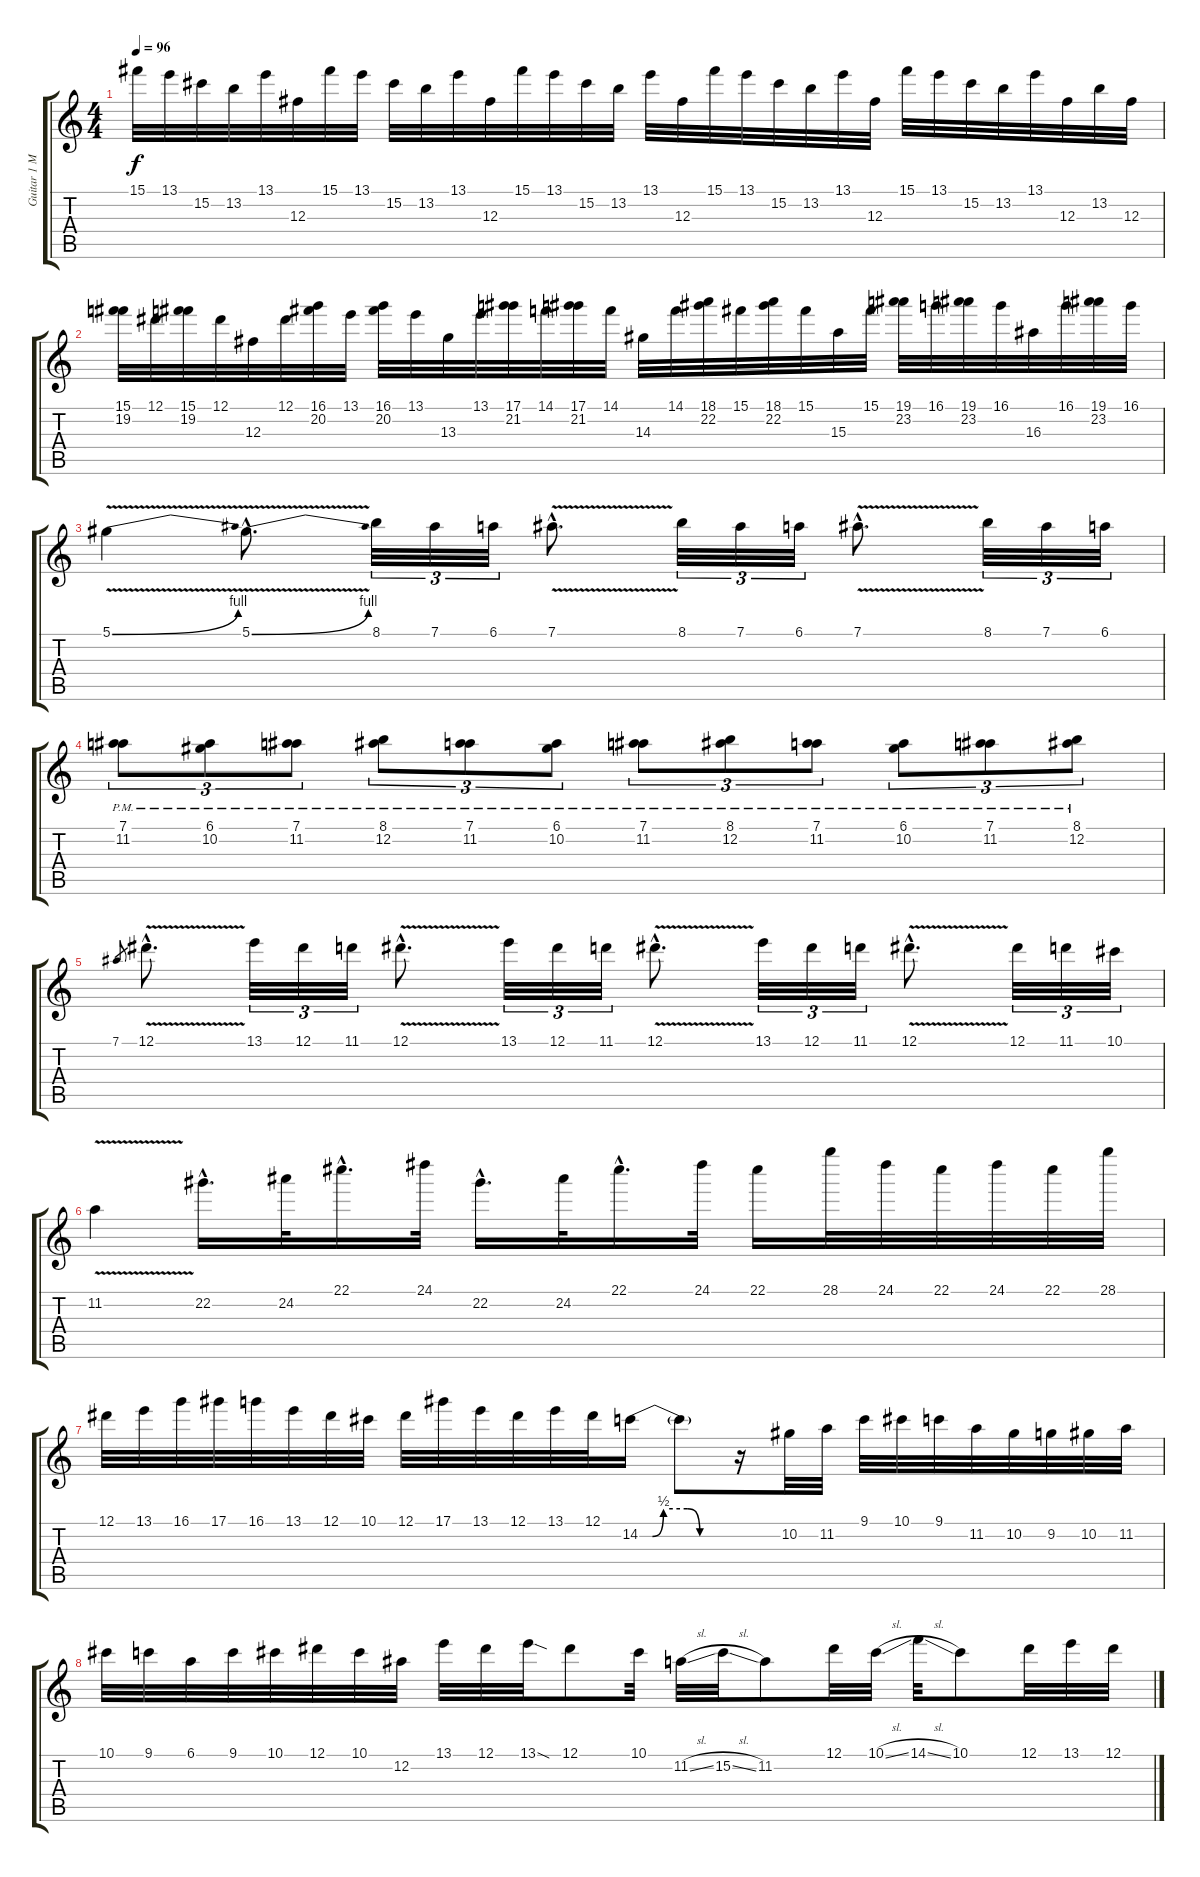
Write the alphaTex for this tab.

\track ("Guitar 1 Mattias \"IA\" Eklundh" "Guitar 1 M") {instrument distortionguitar}
\staff {score tabs}
\tuning (Eb4 Bb3 Gb3 Db3 Ab2 Db2) {hide}
\ts (4 4)
\tempo 96
\clef g2
\ks c
15.1.32{dy f} 13.1.32 15.2.32 13.2.32 13.1.32 12.3.32 15.1.32 13.1.32 15.2.32 13.2.32 13.1.32 12.3.32 15.1.32 13.1.32 15.2.32 13.2.32 13.1.32 12.3.32 15.1.32 13.1.32 15.2.32 13.2.32 13.1.32 12.3.32 15.1.32 13.1.32 15.2.32 13.2.32 13.1.32 12.3.32 13.2.32 12.3.32 |
(15.1 19.2).32 12.1.32 (15.1 19.2).32 12.1.32 12.3.32 12.1.32 (16.1 20.2).32 13.1.32 (16.1 20.2).32 13.1.32 13.3.32 13.1.32 (17.1 21.2).32 14.1.32 (17.1 21.2).32 14.1.32 14.3.32 14.1.32 (18.1 22.2).32 15.1.32 (18.1 22.2).32 15.1.32 15.3.32 15.1.32 (19.1 23.2).32 16.1.32 (19.1 23.2).32 16.1.32 16.3.32 16.1.32 (19.1 23.2).32 16.1.32 |
5.1{be (bend 0 0 60 4) v}.4 5.1{be (bend 0 0 60 4) v hac}.8{d} 8.1.32{tu (3 2)} 7.1.32{tu (3 2)} 6.1.32{tu (3 2)} 7.1{v hac}.8{d} 8.1.32{tu (3 2)} 7.1.32{tu (3 2)} 6.1.32{tu (3 2)} 7.1{v hac}.8{d} 8.1.32{tu (3 2)} 7.1.32{tu (3 2)} 6.1.32{tu (3 2)} |
(7.1{pm} 11.2{pm}).8{tu (3 2)} (6.1{pm} 10.2{pm}).8{tu (3 2)} (7.1{pm} 11.2{pm}).8{tu (3 2)} (8.1{pm} 12.2{pm}).8{tu (3 2)} (7.1{pm} 11.2{pm}).8{tu (3 2)} (6.1{pm} 10.2{pm}).8{tu (3 2)} (7.1{pm} 11.2{pm}).8{tu (3 2)} (8.1{pm} 12.2{pm}).8{tu (3 2)} (7.1{pm} 11.2{pm}).8{tu (3 2)} (6.1{pm} 10.2{pm}).8{tu (3 2)} (7.1{pm} 11.2{pm}).8{tu (3 2)} (8.1{pm} 12.2{pm}).8{tu (3 2)} |
7.1.8{gr} 12.1{v hac}.8{d} 13.1.32{tu (3 2)} 12.1.32{tu (3 2)} 11.1.32{tu (3 2)} 12.1{v hac}.8{d} 13.1.32{tu (3 2)} 12.1.32{tu (3 2)} 11.1.32{tu (3 2)} 12.1{v hac}.8{d} 13.1.32{tu (3 2)} 12.1.32{tu (3 2)} 11.1.32{tu (3 2)} 12.1{v hac}.8{d} 12.1.32{tu (3 2)} 11.1.32{tu (3 2)} 10.1.32{tu (3 2)} |
11.2{v}.4 22.2{hac}.16{d} 24.2.32 22.1{hac}.16{d} 24.1.32 22.2{hac}.16{d} 24.2.32 22.1{hac}.16{d} 24.1.32 22.1.16 28.1.32 24.1.32 22.1.32 24.1.32 22.1.32 28.1.32 |
12.1.32 13.1.32 16.1.32 17.1.32 16.1.32 13.1.32 12.1.32 10.1.32 12.1.32 17.1.32 13.1.32 12.1.32 13.1.32 12.1.32 14.2{be (custom 0 0 8 0 15 2 30 2 38 0 45 0 60 0)}.16 14.2{t}.8 r.16 10.2.32 11.2.32 9.1.32 10.1.32 9.1.32 11.2.32 10.2.32 9.2.32 10.2.32 11.2.32 |
10.1.32 9.1.32 6.1.32 9.1.32 10.1.32 12.1.32 10.1.32 12.2.32 13.1.32 12.1.32 13.1{sod}.32 12.1.8 10.1.32 11.2{sl}.32 15.2{sl}.32 11.2.8 12.1.32 10.1{sl}.32 14.1{sl}.32 10.1.8 12.1.32 13.1.32 12.1.32
